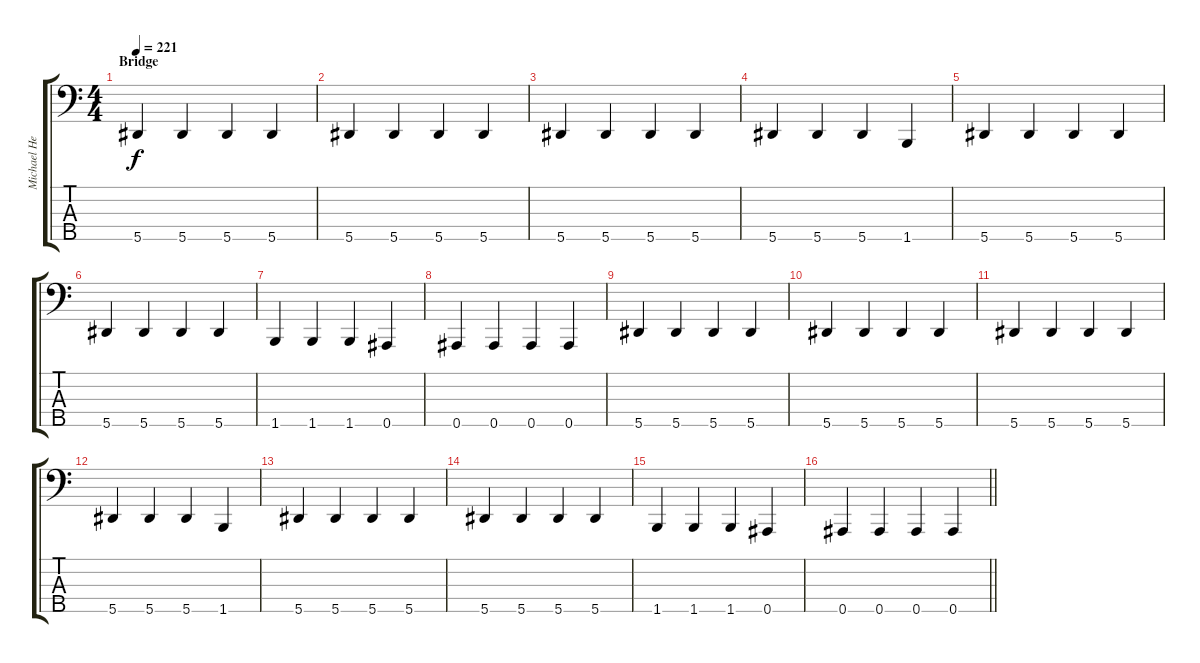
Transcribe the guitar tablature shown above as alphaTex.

\track ("Michael Hedlund" "Michael He") {instrument electricbassfinger}
\staff {score tabs}
\tuning (Gb2 Db2 Ab1 Eb1 Bb0) {hide}
\ts (4 4)
\section ("" "Bridge")
\tempo 221
\clef f4
\ks c
5.5.4{dy f} 5.5.4 5.5.4 5.5.4 |
5.5.4 5.5.4 5.5.4 5.5.4 |
5.5.4 5.5.4 5.5.4 5.5.4 |
5.5.4 5.5.4 5.5.4 1.5.4 |
5.5.4 5.5.4 5.5.4 5.5.4 |
5.5.4 5.5.4 5.5.4 5.5.4 |
1.5.4 1.5.4 1.5.4 0.5.4 |
0.5.4 0.5.4 0.5.4 0.5.4 |
5.5.4 5.5.4 5.5.4 5.5.4 |
5.5.4 5.5.4 5.5.4 5.5.4 |
5.5.4 5.5.4 5.5.4 5.5.4 |
5.5.4 5.5.4 5.5.4 1.5.4 |
5.5.4 5.5.4 5.5.4 5.5.4 |
5.5.4 5.5.4 5.5.4 5.5.4 |
1.5.4 1.5.4 1.5.4 0.5.4 |
\barLineRight lightlight
0.5.4 0.5.4 0.5.4 0.5.4
